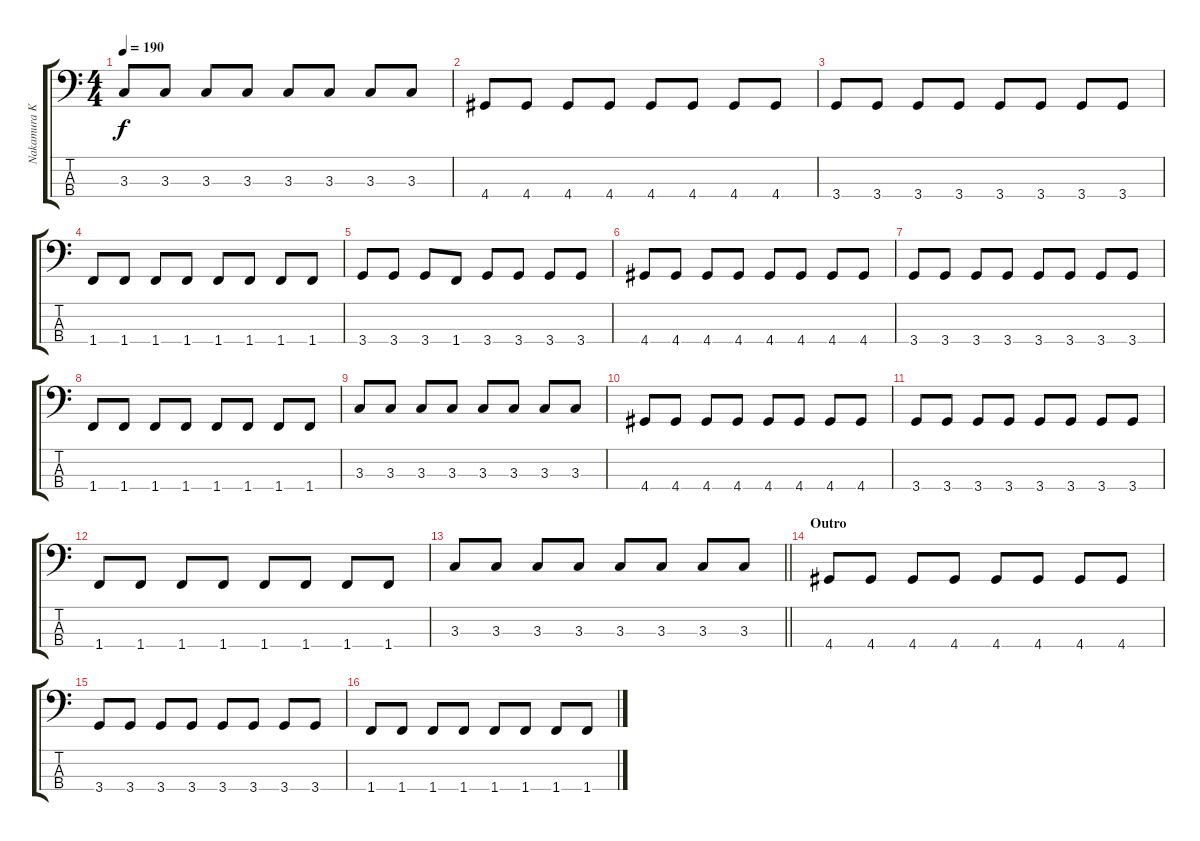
\track ("Nakamura Kazuhiko" "Nakamura K") {instrument electricbassfinger}
\staff {score tabs}
\tuning (G2 D2 A1 E1) {hide}
\ts (4 4)
\tempo 190
\clef f4
\ks c
3.3.8{dy f} 3.3.8 3.3.8 3.3.8 3.3.8 3.3.8 3.3.8 3.3.8 |
4.4.8 4.4.8 4.4.8 4.4.8 4.4.8 4.4.8 4.4.8 4.4.8 |
3.4.8 3.4.8 3.4.8 3.4.8 3.4.8 3.4.8 3.4.8 3.4.8 |
1.4.8 1.4.8 1.4.8 1.4.8 1.4.8 1.4.8 1.4.8 1.4.8 |
3.4.8 3.4.8 3.4.8 1.4.8 3.4.8 3.4.8 3.4.8 3.4.8 |
4.4.8 4.4.8 4.4.8 4.4.8 4.4.8 4.4.8 4.4.8 4.4.8 |
3.4.8 3.4.8 3.4.8 3.4.8 3.4.8 3.4.8 3.4.8 3.4.8 |
1.4.8 1.4.8 1.4.8 1.4.8 1.4.8 1.4.8 1.4.8 1.4.8 |
3.3.8 3.3.8 3.3.8 3.3.8 3.3.8 3.3.8 3.3.8 3.3.8 |
4.4.8 4.4.8 4.4.8 4.4.8 4.4.8 4.4.8 4.4.8 4.4.8 |
3.4.8 3.4.8 3.4.8 3.4.8 3.4.8 3.4.8 3.4.8 3.4.8 |
1.4.8 1.4.8 1.4.8 1.4.8 1.4.8 1.4.8 1.4.8 1.4.8 |
\barLineRight lightlight
3.3.8 3.3.8 3.3.8 3.3.8 3.3.8 3.3.8 3.3.8 3.3.8 |
\section ("" "Outro")
4.4.8 4.4.8 4.4.8 4.4.8 4.4.8 4.4.8 4.4.8 4.4.8 |
3.4.8 3.4.8 3.4.8 3.4.8 3.4.8 3.4.8 3.4.8 3.4.8 |
1.4.8 1.4.8 1.4.8 1.4.8 1.4.8 1.4.8 1.4.8 1.4.8
